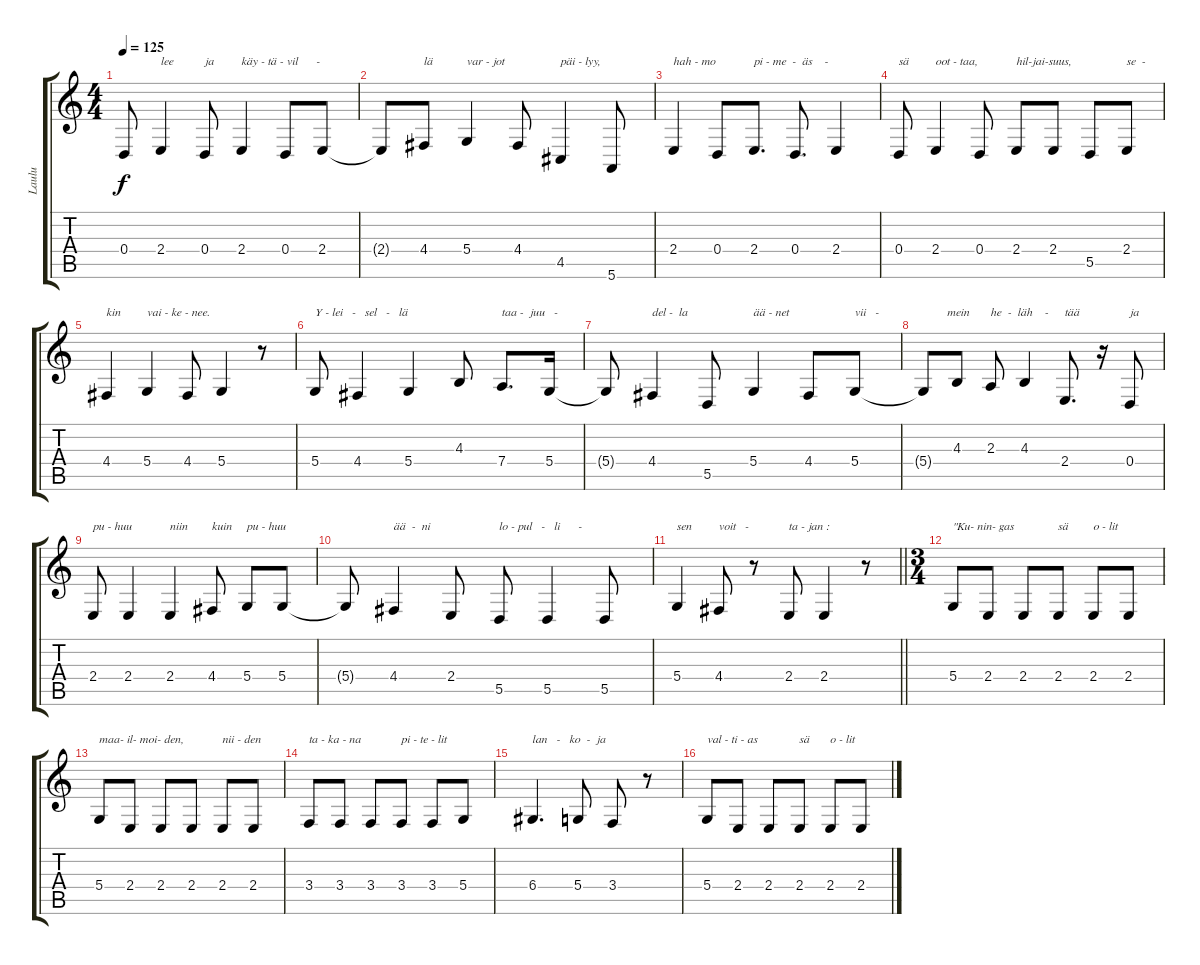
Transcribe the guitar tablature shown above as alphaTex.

\track ("Laulu" "Laulu") {instrument clarinet}
\staff {score tabs}
\tuning (E4 B3 G3 D3 A2 E2) {hide}
\ts (4 4)
\tempo 125
\clef g2
\ks c
0.4{t}.8{dy f} 2.4.4{txt "lee"} 0.4.8{txt "ja"} 2.4.4{txt "käy - tä - vil      -"} 0.4.8 2.4.8 |
2.4{t}.8 4.4.8{txt "lä"} 5.4.4{txt "var - jot"} 4.4.8 4.5.4{txt "päi - lyy,"} 5.6.8 |
2.4.4{txt "hah - mo"} 0.4.8 2.4.8{d txt "pi - me  -  äs    -"} 0.4.8{d} 2.4.4 |
0.4.8{txt "sä"} 2.4.4{txt "oot - taa,"} 0.4.8 2.4.8{txt "hil-jai-suus,"} 2.4.8 5.5.8 2.4.8{txt "se  -"} |
4.4.4{txt "kin"} 5.4.4{txt "vai - ke - nee."} 4.4.8 5.4.4 r.8 |
5.4.8{txt "Y - lei   -   sel   -   lä"} 4.4.4 5.4.4 4.3.8 7.4.8{d txt "taa -  juu   -"} 5.4.16 |
5.4{t}.8 4.4.4{txt "del -  la"} 5.5.8 5.4.4{txt "ää - net"} 4.4.8 5.4.8{txt "vii   -"} |
5.4{t}.8{txt "        mein"} 4.3.8 2.3.8{txt "he  -  läh    -"} 4.3.4 2.4.8{d txt "tää"} r.16 0.4.8{txt "ja"} |
2.4.8{txt "pu - huu"} 2.4.4 2.4.4{txt "niin "} 4.4.8{txt "kuin"} 5.4.8{txt "pu - huu"} 5.4.8 |
5.4{t}.8 4.4.4{txt "ää  -  ni"} 2.4.8 5.5.8{txt "lo - pul   -   li      -"} 5.5.4 5.5.8 |
\barLineRight lightlight
5.4.4{txt "sen"} 4.4.8{txt "voit   -"} r.8 2.4.8{txt "ta - jan :"} 2.4.4 r.8 |
\ts (3 4)
\section ("" "")
5.4.8{txt "\"Ku- nin- gas" volume 16 instrument altosax} 2.4.8 2.4.8 2.4.8{txt "sä"} 2.4.8{txt "o - lit"} 2.4.8 |
5.4.8{txt "maa- il- moi- den,"} 2.4.8 2.4.8 2.4.8 2.4.8{txt "nii - den"} 2.4.8 |
3.4.8{txt "ta - ka - na"} 3.4.8 3.4.8 3.4.8{txt "pi - te - lit"} 3.4.8 5.4.8 |
6.4.4{d txt "lan   -   ko  -  ja"} 5.4.8 3.4.8 r.8 |
5.4.8{txt "val - ti - as"} 2.4.8 2.4.8 2.4.8{txt "sä"} 2.4.8{txt "o - lit"} 2.4.8
